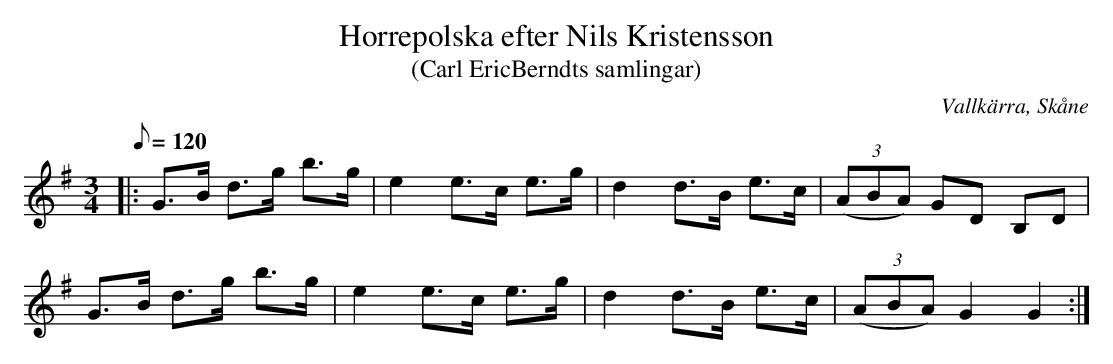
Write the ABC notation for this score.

X:1
T:Horrepolska efter Nils Kristensson
T:(Carl EricBerndts samlingar)
O:Vallkärra, Skåne
M:3/4
L:1/8
Q:120
K:G
|: G>B d>g b>g | e2 e>c e>g | d2 d>B e>c | (3(ABA) GD B,D |
G>B d>g b>g | e2 e>c e>g | d2 d>B e>c | (3(ABA) G2 G2 ::
:|
